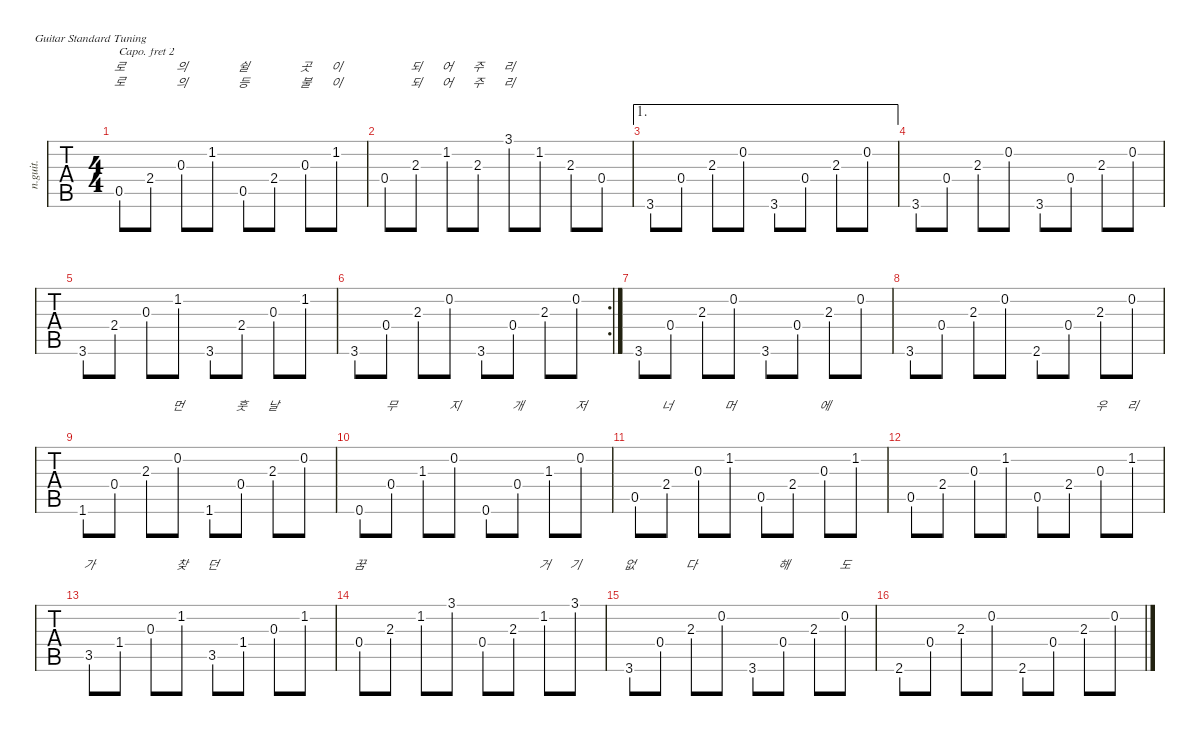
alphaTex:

\defaultSystemsLayout 4
\hideDynamics
\bracketExtendMode nobrackets
\track ("트랙 1" "n.guit.") {instrument acousticguitarnylon}
\staff {tabs}
\capo 2
\tuning (E4 B3 G3 D3 A2 E2)
\ts (4 4)
\tempo (142 hide)
\clef g2
\ks c
0.5.8{lyrics (0 "로") lyrics (1 "로") lyrics (2 "") lyrics (3 "") lyrics (4 "") dy f beam Up} 2.4{acc #}.8{lyrics (0 " ") lyrics (1 " ") lyrics (2 "") lyrics (3 "") lyrics (4 "") beam Up} 0.3.8{lyrics (0 "의") lyrics (1 "의") lyrics (2 "") lyrics (3 "") lyrics (4 "") beam Down} 1.2.8{lyrics (0 " ") lyrics (1 " ") lyrics (2 "") lyrics (3 "") lyrics (4 "") beam Down} 0.5.8{lyrics (0 "쉴") lyrics (1 "등") lyrics (2 "") lyrics (3 "") lyrics (4 "") beam Up} 2.4{acc #}.8{lyrics (0 " ") lyrics (1 " ") lyrics (2 "") lyrics (3 "") lyrics (4 "") beam Up} 0.3.8{lyrics (0 "곳") lyrics (1 "불") lyrics (2 "") lyrics (3 "") lyrics (4 "") beam Down} 1.2.8{lyrics (0 "이") lyrics (1 "이") lyrics (2 "") lyrics (3 "") lyrics (4 "") beam Down} |
0.4.8{lyrics (0 " ") lyrics (1 " ") lyrics (2 "") lyrics (3 "") lyrics (4 "") beam Up} 2.3.8{lyrics (0 "되") lyrics (1 "되") lyrics (2 "") lyrics (3 "") lyrics (4 "") beam Up} 1.2.8{lyrics (0 "어") lyrics (1 "어") lyrics (2 "") lyrics (3 "") lyrics (4 "") beam Down} 2.3.8{lyrics (0 "주") lyrics (1 "주") lyrics (2 "") lyrics (3 "") lyrics (4 "") beam Down} 3.1.8{lyrics (0 "리") lyrics (1 "리") lyrics (2 "") lyrics (3 "") lyrics (4 "") beam Down} 1.2.8{lyrics (0 " ") lyrics (1 "") lyrics (2 "") lyrics (3 "") lyrics (4 "") beam Down} 2.3.8{lyrics (0 " ") lyrics (1 "") lyrics (2 "") lyrics (3 "") lyrics (4 "") beam Up} 0.4.8{lyrics (0 " ") lyrics (1 "") lyrics (2 "") lyrics (3 "") lyrics (4 "") beam Up} |
\ae 1
3.6.8{lyrics (0 " ") lyrics (1 "") lyrics (2 "") lyrics (3 "") lyrics (4 "") beam Up} 0.4.8{lyrics (0 " ") lyrics (1 "") lyrics (2 "") lyrics (3 "") lyrics (4 "") beam Up} 2.3.8{lyrics (0 " ") lyrics (1 "") lyrics (2 "") lyrics (3 "") lyrics (4 "") beam Down} 0.2{acc #}.8{lyrics (0 " ") lyrics (1 "") lyrics (2 "") lyrics (3 "") lyrics (4 "") beam Down} 3.6.8{lyrics (0 " ") lyrics (1 "") lyrics (2 "") lyrics (3 "") lyrics (4 "") beam Up} 0.4.8{lyrics (0 " ") lyrics (1 "") lyrics (2 "") lyrics (3 "") lyrics (4 "") beam Up} 2.3.8{lyrics (0 " ") lyrics (1 "") lyrics (2 "") lyrics (3 "") lyrics (4 "") beam Down} 0.2{acc #}.8{lyrics (0 " ") lyrics (1 "") lyrics (2 "") lyrics (3 "") lyrics (4 "") beam Down} |
3.6.8{lyrics (0 " ") lyrics (1 "") lyrics (2 "") lyrics (3 "") lyrics (4 "") beam Up} 0.4.8{lyrics (0 " ") lyrics (1 "") lyrics (2 "") lyrics (3 "") lyrics (4 "") beam Up} 2.3.8{lyrics (0 " ") lyrics (1 "") lyrics (2 "") lyrics (3 "") lyrics (4 "") beam Down} 0.2{acc #}.8{lyrics (0 " ") lyrics (1 "") lyrics (2 "") lyrics (3 "") lyrics (4 "") beam Down} 3.6.8{lyrics (0 " ") lyrics (1 "") lyrics (2 "") lyrics (3 "") lyrics (4 "") beam Up} 0.4.8{lyrics (0 " ") lyrics (1 "") lyrics (2 "") lyrics (3 "") lyrics (4 "") beam Up} 2.3.8{lyrics (0 " ") lyrics (1 "") lyrics (2 "") lyrics (3 "") lyrics (4 "") beam Down} 0.2{acc #}.8{lyrics (0 " ") lyrics (1 "") lyrics (2 "") lyrics (3 "") lyrics (4 "") beam Down} |
3.6.8{lyrics (0 " ") lyrics (1 "") lyrics (2 "") lyrics (3 "") lyrics (4 "") beam Up} 2.4{acc #}.8{lyrics (0 " ") lyrics (1 "") lyrics (2 "") lyrics (3 "") lyrics (4 "") beam Up} 0.3.8{lyrics (0 " ") lyrics (1 "") lyrics (2 "") lyrics (3 "") lyrics (4 "") beam Down} 1.2.8{lyrics (0 " ") lyrics (1 "") lyrics (2 "") lyrics (3 "") lyrics (4 "") beam Down} 3.6.8{lyrics (0 " ") lyrics (1 "") lyrics (2 "") lyrics (3 "") lyrics (4 "") beam Up} 2.4{acc #}.8{lyrics (0 " ") lyrics (1 "") lyrics (2 "") lyrics (3 "") lyrics (4 "") beam Up} 0.3.8{lyrics (0 " ") lyrics (1 "") lyrics (2 "") lyrics (3 "") lyrics (4 "") beam Down} 1.2.8{lyrics (0 " ") lyrics (1 "") lyrics (2 "") lyrics (3 "") lyrics (4 "") beam Down} |
\rc 2
3.6.8{lyrics (0 " ") lyrics (1 "") lyrics (2 "") lyrics (3 "") lyrics (4 "") beam Up} 0.4.8{lyrics (0 " ") lyrics (1 "") lyrics (2 "") lyrics (3 "") lyrics (4 "") beam Up} 2.3.8{lyrics (0 " ") lyrics (1 "") lyrics (2 "") lyrics (3 "") lyrics (4 "") beam Down} 0.2{acc #}.8{beam Down} 3.6.8{lyrics (0 " ") lyrics (1 "") lyrics (2 "") lyrics (3 "") lyrics (4 "") beam Up} 0.4.8{lyrics (0 " ") lyrics (1 "") lyrics (2 "") lyrics (3 "") lyrics (4 "") beam Up} 2.3.8{lyrics (0 " ") lyrics (1 "") lyrics (2 "") lyrics (3 "") lyrics (4 "") beam Down} 0.2{acc #}.8{lyrics (0 " ") lyrics (1 "") lyrics (2 "") lyrics (3 "") lyrics (4 "") beam Down} |
3.6.8{lyrics (0 " ") lyrics (1 "") lyrics (2 "") lyrics (3 "") lyrics (4 "") beam Up} 0.4.8{lyrics (0 " ") lyrics (1 "") lyrics (2 "") lyrics (3 "") lyrics (4 "") beam Up} 2.3.8{lyrics (0 " ") lyrics (1 "") lyrics (2 "") lyrics (3 "") lyrics (4 "") beam Down} 0.2{acc #}.8{lyrics (0 " ") lyrics (1 "") lyrics (2 "") lyrics (3 "") lyrics (4 "") beam Down} 3.6.8{lyrics (0 " ") lyrics (1 "") lyrics (2 "") lyrics (3 "") lyrics (4 "") beam Up} 0.4.8{lyrics (0 " ") lyrics (1 "") lyrics (2 "") lyrics (3 "") lyrics (4 "") beam Up} 2.3.8{lyrics (0 " ") lyrics (1 "") lyrics (2 "") lyrics (3 "") lyrics (4 "") beam Down} 0.2{acc #}.8{lyrics (0 " ") lyrics (1 "") lyrics (2 "") lyrics (3 "") lyrics (4 "") beam Down} |
3.6.8{lyrics (0 " ") lyrics (1 "") lyrics (2 "") lyrics (3 "") lyrics (4 "") beam Up} 0.4.8{lyrics (0 " ") lyrics (1 "") lyrics (2 "") lyrics (3 "") lyrics (4 "") beam Up} 2.3.8{lyrics (0 " ") lyrics (1 "") lyrics (2 "") lyrics (3 "") lyrics (4 "") beam Down} 0.2{acc #}.8{lyrics (0 " ") lyrics (1 "") lyrics (2 "") lyrics (3 "") lyrics (4 "") beam Down} 2.6{acc #}.8{lyrics (0 " ") lyrics (1 "") lyrics (2 "") lyrics (3 "") lyrics (4 "") beam Up} 0.4.8{lyrics (0 " ") lyrics (1 "") lyrics (2 "") lyrics (3 "") lyrics (4 "") beam Up} 2.3.8{lyrics (0 " ") lyrics (1 "") lyrics (2 "") lyrics (3 "") lyrics (4 "") beam Down} 0.2{acc #}.8{lyrics (0 " ") lyrics (1 "") lyrics (2 "") lyrics (3 "") lyrics (4 "") beam Down} |
1.6.8{beam Up} 0.4.8{lyrics (0 " ") lyrics (1 "") lyrics (2 "") lyrics (3 "") lyrics (4 "") beam Up} 2.3.8{lyrics (0 " ") lyrics (1 "") lyrics (2 "") lyrics (3 "") lyrics (4 "") beam Down} 0.2{acc #}.8{lyrics (0 "먼") lyrics (1 "") lyrics (2 "") lyrics (3 "") lyrics (4 "") beam Down} 1.6.8{lyrics (0 " ") lyrics (1 "") lyrics (2 "") lyrics (3 "") lyrics (4 "") beam Up} 0.4.8{lyrics (0 "훗") lyrics (1 "") lyrics (2 "") lyrics (3 "") lyrics (4 "") beam Up} 2.3.8{lyrics (0 "날") lyrics (1 "") lyrics (2 "") lyrics (3 "") lyrics (4 "") beam Down} 0.2{acc #}.8{lyrics (0 " ") lyrics (1 "") lyrics (2 "") lyrics (3 "") lyrics (4 "") beam Down} |
0.6{acc #}.8{lyrics (0 " ") lyrics (1 "") lyrics (2 "") lyrics (3 "") lyrics (4 "") beam Up} 0.4.8{lyrics (0 "무") lyrics (1 "") lyrics (2 "") lyrics (3 "") lyrics (4 "") beam Up} 1.3{acc #}.8{lyrics (0 " ") lyrics (1 "") lyrics (2 "") lyrics (3 "") lyrics (4 "") beam Down} 0.2{acc #}.8{lyrics (0 "지") lyrics (1 "") lyrics (2 "") lyrics (3 "") lyrics (4 "") beam Down} 0.6{acc #}.8{lyrics (0 " ") lyrics (1 "") lyrics (2 "") lyrics (3 "") lyrics (4 "") beam Up} 0.4.8{lyrics (0 "개") lyrics (1 "") lyrics (2 "") lyrics (3 "") lyrics (4 "") beam Up} 1.3{acc #}.8{lyrics (0 " ") lyrics (1 "") lyrics (2 "") lyrics (3 "") lyrics (4 "") beam Down} 0.2{acc #}.8{lyrics (0 "저") lyrics (1 "") lyrics (2 "") lyrics (3 "") lyrics (4 "") beam Down} |
0.5.8{lyrics (0 " ") lyrics (1 "") lyrics (2 "") lyrics (3 "") lyrics (4 "") beam Up} 2.4{acc #}.8{lyrics (0 "너") lyrics (1 "") lyrics (2 "") lyrics (3 "") lyrics (4 "") beam Up} 0.3.8{lyrics (0 " ") lyrics (1 "") lyrics (2 "") lyrics (3 "") lyrics (4 "") beam Down} 1.2.8{lyrics (0 "머") lyrics (1 "") lyrics (2 "") lyrics (3 "") lyrics (4 "") beam Down} 0.5.8{lyrics (0 " ") lyrics (1 "") lyrics (2 "") lyrics (3 "") lyrics (4 "") beam Up} 2.4{acc #}.8{lyrics (0 " ") lyrics (1 "") lyrics (2 "") lyrics (3 "") lyrics (4 "") beam Up} 0.3.8{lyrics (0 "에") lyrics (1 "") lyrics (2 "") lyrics (3 "") lyrics (4 "") beam Down} 1.2.8{beam Down} |
0.5.8{lyrics (0 " ") lyrics (1 "") lyrics (2 "") lyrics (3 "") lyrics (4 "") beam Up} 2.4{acc #}.8{lyrics (0 " ") lyrics (1 "") lyrics (2 "") lyrics (3 "") lyrics (4 "") beam Up} 0.3.8{lyrics (0 " ") lyrics (1 "") lyrics (2 "") lyrics (3 "") lyrics (4 "") beam Down} 1.2.8{lyrics (0 " ") lyrics (1 "") lyrics (2 "") lyrics (3 "") lyrics (4 "") beam Down} 0.5.8{lyrics (0 " ") lyrics (1 "") lyrics (2 "") lyrics (3 "") lyrics (4 "") beam Up} 2.4{acc #}.8{lyrics (0 " ") lyrics (1 "") lyrics (2 "") lyrics (3 "") lyrics (4 "") beam Up} 0.3.8{lyrics (0 "우") lyrics (1 "") lyrics (2 "") lyrics (3 "") lyrics (4 "") beam Down} 1.2.8{lyrics (0 "리") lyrics (1 "") lyrics (2 "") lyrics (3 "") lyrics (4 "") beam Down} |
3.5.8{lyrics (0 "가") lyrics (1 "") lyrics (2 "") lyrics (3 "") lyrics (4 "") beam Up} 1.4.8{lyrics (0 " ") lyrics (1 "") lyrics (2 "") lyrics (3 "") lyrics (4 "") beam Up} 0.3.8{lyrics (0 " ") lyrics (1 "") lyrics (2 "") lyrics (3 "") lyrics (4 "") beam Down} 1.2.8{lyrics (0 "찾") lyrics (1 "") lyrics (2 "") lyrics (3 "") lyrics (4 "") beam Down} 3.5.8{lyrics (0 "던") lyrics (1 "") lyrics (2 "") lyrics (3 "") lyrics (4 "") beam Up} 1.4.8{lyrics (0 " ") lyrics (1 "") lyrics (2 "") lyrics (3 "") lyrics (4 "") beam Up} 0.3.8{lyrics (0 " ") lyrics (1 "") lyrics (2 "") lyrics (3 "") lyrics (4 "") beam Down} 1.2.8{lyrics (0 " ") lyrics (1 "") lyrics (2 "") lyrics (3 "") lyrics (4 "") beam Down} |
0.4.8{lyrics (0 "꿈") lyrics (1 "") lyrics (2 "") lyrics (3 "") lyrics (4 "") beam Up} 2.3.8{lyrics (0 " ") lyrics (1 "") lyrics (2 "") lyrics (3 "") lyrics (4 "") beam Up} 1.2.8{lyrics (0 " ") lyrics (1 "") lyrics (2 "") lyrics (3 "") lyrics (4 "") beam Down} 3.1.8{lyrics (0 " ") lyrics (1 "") lyrics (2 "") lyrics (3 "") lyrics (4 "") beam Down} 0.4.8{lyrics (0 " ") lyrics (1 "") lyrics (2 "") lyrics (3 "") lyrics (4 "") beam Up} 2.3.8{lyrics (0 " ") lyrics (1 "") lyrics (2 "") lyrics (3 "") lyrics (4 "") beam Up} 1.2.8{lyrics (0 "거") lyrics (1 "") lyrics (2 "") lyrics (3 "") lyrics (4 "") beam Down} 3.1.8{lyrics (0 "기") lyrics (1 "") lyrics (2 "") lyrics (3 "") lyrics (4 "") beam Down} |
3.6.8{lyrics (0 "없") lyrics (1 "") lyrics (2 "") lyrics (3 "") lyrics (4 "") beam Up} 0.4.8{lyrics (0 " ") lyrics (1 "") lyrics (2 "") lyrics (3 "") lyrics (4 "") beam Up} 2.3.8{lyrics (0 "다") lyrics (1 "") lyrics (2 "") lyrics (3 "") lyrics (4 "") beam Down} 0.2{acc #}.8{lyrics (0 " ") lyrics (1 "") lyrics (2 "") lyrics (3 "") lyrics (4 "") beam Down} 3.6.8{lyrics (0 " ") lyrics (1 "") lyrics (2 "") lyrics (3 "") lyrics (4 "") beam Up} 0.4.8{lyrics (0 "해") lyrics (1 "") lyrics (2 "") lyrics (3 "") lyrics (4 "") beam Up} 2.3.8{lyrics (0 " ") lyrics (1 "") lyrics (2 "") lyrics (3 "") lyrics (4 "") beam Down} 0.2{acc #}.8{lyrics (0 "도") lyrics (1 "") lyrics (2 "") lyrics (3 "") lyrics (4 "") beam Down} |
2.6{acc #}.8{lyrics (0 " ") lyrics (1 "") lyrics (2 "") lyrics (3 "") lyrics (4 "") beam Up} 0.4.8{lyrics (0 " ") lyrics (1 "") lyrics (2 "") lyrics (3 "") lyrics (4 "") beam Up} 2.3.8{lyrics (0 " ") lyrics (1 "") lyrics (2 "") lyrics (3 "") lyrics (4 "") beam Down} 0.2{acc #}.8{lyrics (0 " ") lyrics (1 "") lyrics (2 "") lyrics (3 "") lyrics (4 "") beam Down} 2.6{acc #}.8{lyrics (0 " ") lyrics (1 "") lyrics (2 "") lyrics (3 "") lyrics (4 "") beam Up} 0.4.8{lyrics (0 " ") lyrics (1 "") lyrics (2 "") lyrics (3 "") lyrics (4 "") beam Up} 2.3.8{lyrics (0 " ") lyrics (1 "") lyrics (2 "") lyrics (3 "") lyrics (4 "") beam Down} 0.2{acc #}.8{beam Down}
